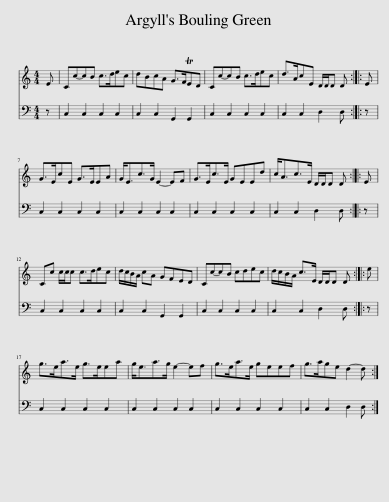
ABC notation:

X:1
%%score 1 2
L:1/8
M:4/4
I:linebreak $
K:C
V:1 treble
V:2 bass
V:1
 E | Cc-cB c>dec | dBcA G>FTED | Cc-cB c>dec | d>AcE D/D/D D :: %5
 E |$ G>EcE G>EEA | G<Ec>G E2- EF | G>Ec>E GEEd | c<Ac>E D/D/D D :: %10
 E |$ Cc c/c/c c>dec | d/c/B/A/ cA GFED | Cc-cB cdec | d/c/B/A/ c>E D/D/D D :: %15
 e |$ g>ea>e g>eea | g<ea>g e2- ef | g>ea>e geef | g>age d2- d :| %20
V:2
 z | C,2 C,2 C,2 C,2 | C,2 C,2 G,,2 G,,2 | C,2 C,2 C,2 C,2 | C,2 C,2 D,2 D, :: %5
 z |$ C,2 C,2 C,2 C,2 | C,2 C,2 C,2 C,2 | C,2 C,2 C,2 C,2 | C,2 C,2 D,2 D, :: %10
 z |$ C,2 C,2 C,2 C,2 | C,2 C,2 G,,2 G,,2 | C,2 C,2 C,2 C,2 | C,2 C,2 D,2 D, :: %15
 z |$ C,2 C,2 C,2 C,2 | C,2 C,2 C,2 C,2 | C,2 C,2 C,2 C,2 | C,2 C,2 D,2 D, :| %20
